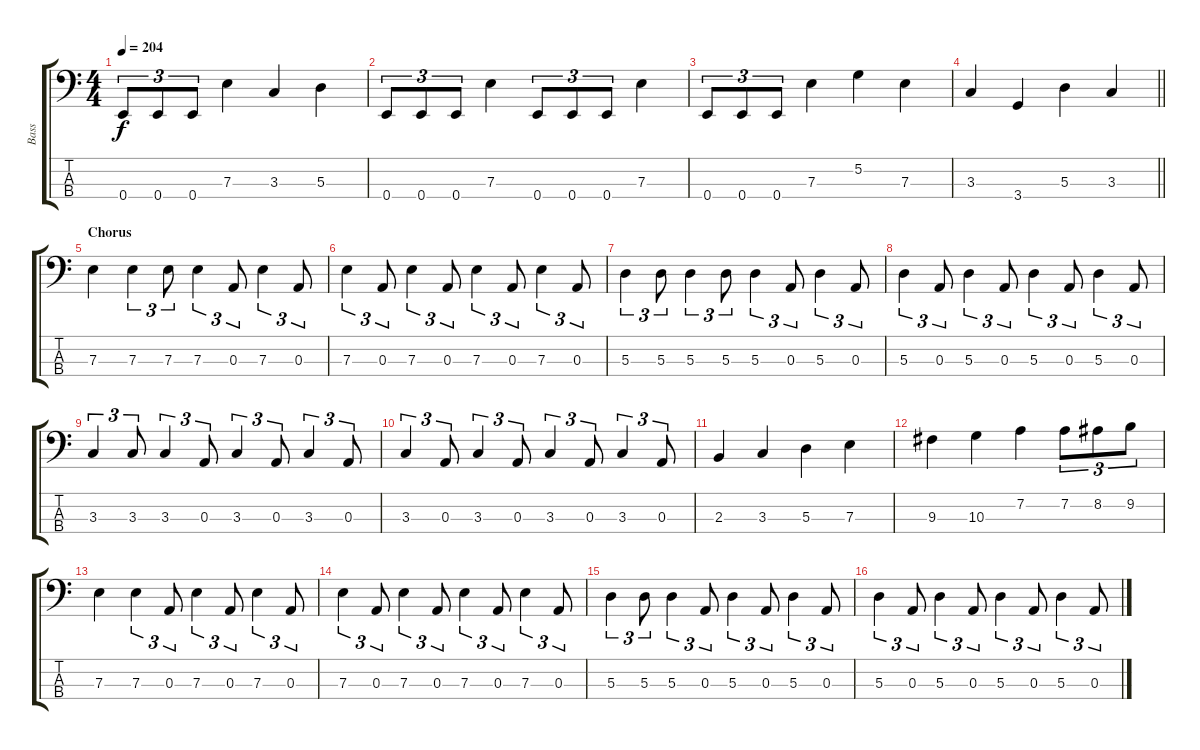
\track ("Bass" "Bass") {mute instrument electricbassfinger}
\staff {score tabs}
\tuning (G2 D2 A1 E1) {hide}
\ts (4 4)
\tempo 204
\clef f4
\ks c
0.4.8{tu (3 2) dy f} 0.4.8{tu (3 2)} 0.4.8{tu (3 2)} 7.3.4 3.3.4 5.3.4 |
0.4.8{tu (3 2)} 0.4.8{tu (3 2)} 0.4.8{tu (3 2)} 7.3.4 0.4.8{tu (3 2)} 0.4.8{tu (3 2)} 0.4.8{tu (3 2)} 7.3.4 |
0.4.8{tu (3 2)} 0.4.8{tu (3 2)} 0.4.8{tu (3 2)} 7.3.4 5.2.4 7.3.4 |
\barLineRight lightlight
3.3.4 3.4.4 5.3.4 3.3.4 |
\section ("" "Chorus")
7.3.4 7.3.4{tu (3 2)} 7.3.8{tu (3 2)} 7.3.4{tu (3 2)} 0.3.8{tu (3 2)} 7.3.4{tu (3 2)} 0.3.8{tu (3 2)} |
7.3.4{tu (3 2)} 0.3.8{tu (3 2)} 7.3.4{tu (3 2)} 0.3.8{tu (3 2)} 7.3.4{tu (3 2)} 0.3.8{tu (3 2)} 7.3.4{tu (3 2)} 0.3.8{tu (3 2)} |
5.3.4{tu (3 2)} 5.3.8{tu (3 2)} 5.3.4{tu (3 2)} 5.3.8{tu (3 2)} 5.3.4{tu (3 2)} 0.3.8{tu (3 2)} 5.3.4{tu (3 2)} 0.3.8{tu (3 2)} |
5.3.4{tu (3 2)} 0.3.8{tu (3 2)} 5.3.4{tu (3 2)} 0.3.8{tu (3 2)} 5.3.4{tu (3 2)} 0.3.8{tu (3 2)} 5.3.4{tu (3 2)} 0.3.8{tu (3 2)} |
3.3.4{tu (3 2)} 3.3.8{tu (3 2)} 3.3.4{tu (3 2)} 0.3.8{tu (3 2)} 3.3.4{tu (3 2)} 0.3.8{tu (3 2)} 3.3.4{tu (3 2)} 0.3.8{tu (3 2)} |
3.3.4{tu (3 2)} 0.3.8{tu (3 2)} 3.3.4{tu (3 2)} 0.3.8{tu (3 2)} 3.3.4{tu (3 2)} 0.3.8{tu (3 2)} 3.3.4{tu (3 2)} 0.3.8{tu (3 2)} |
2.3.4 3.3.4 5.3.4 7.3.4 |
9.3.4 10.3.4 7.2.4 7.2.8{tu (3 2)} 8.2.8{tu (3 2)} 9.2.8{tu (3 2)} |
7.3.4 7.3.4{tu (3 2)} 0.3.8{tu (3 2)} 7.3.4{tu (3 2)} 0.3.8{tu (3 2)} 7.3.4{tu (3 2)} 0.3.8{tu (3 2)} |
7.3.4{tu (3 2)} 0.3.8{tu (3 2)} 7.3.4{tu (3 2)} 0.3.8{tu (3 2)} 7.3.4{tu (3 2)} 0.3.8{tu (3 2)} 7.3.4{tu (3 2)} 0.3.8{tu (3 2)} |
5.3.4{tu (3 2)} 5.3.8{tu (3 2)} 5.3.4{tu (3 2)} 0.3.8{tu (3 2)} 5.3.4{tu (3 2)} 0.3.8{tu (3 2)} 5.3.4{tu (3 2)} 0.3.8{tu (3 2)} |
5.3.4{tu (3 2)} 0.3.8{tu (3 2)} 5.3.4{tu (3 2)} 0.3.8{tu (3 2)} 5.3.4{tu (3 2)} 0.3.8{tu (3 2)} 5.3.4{tu (3 2)} 0.3.8{tu (3 2)}
